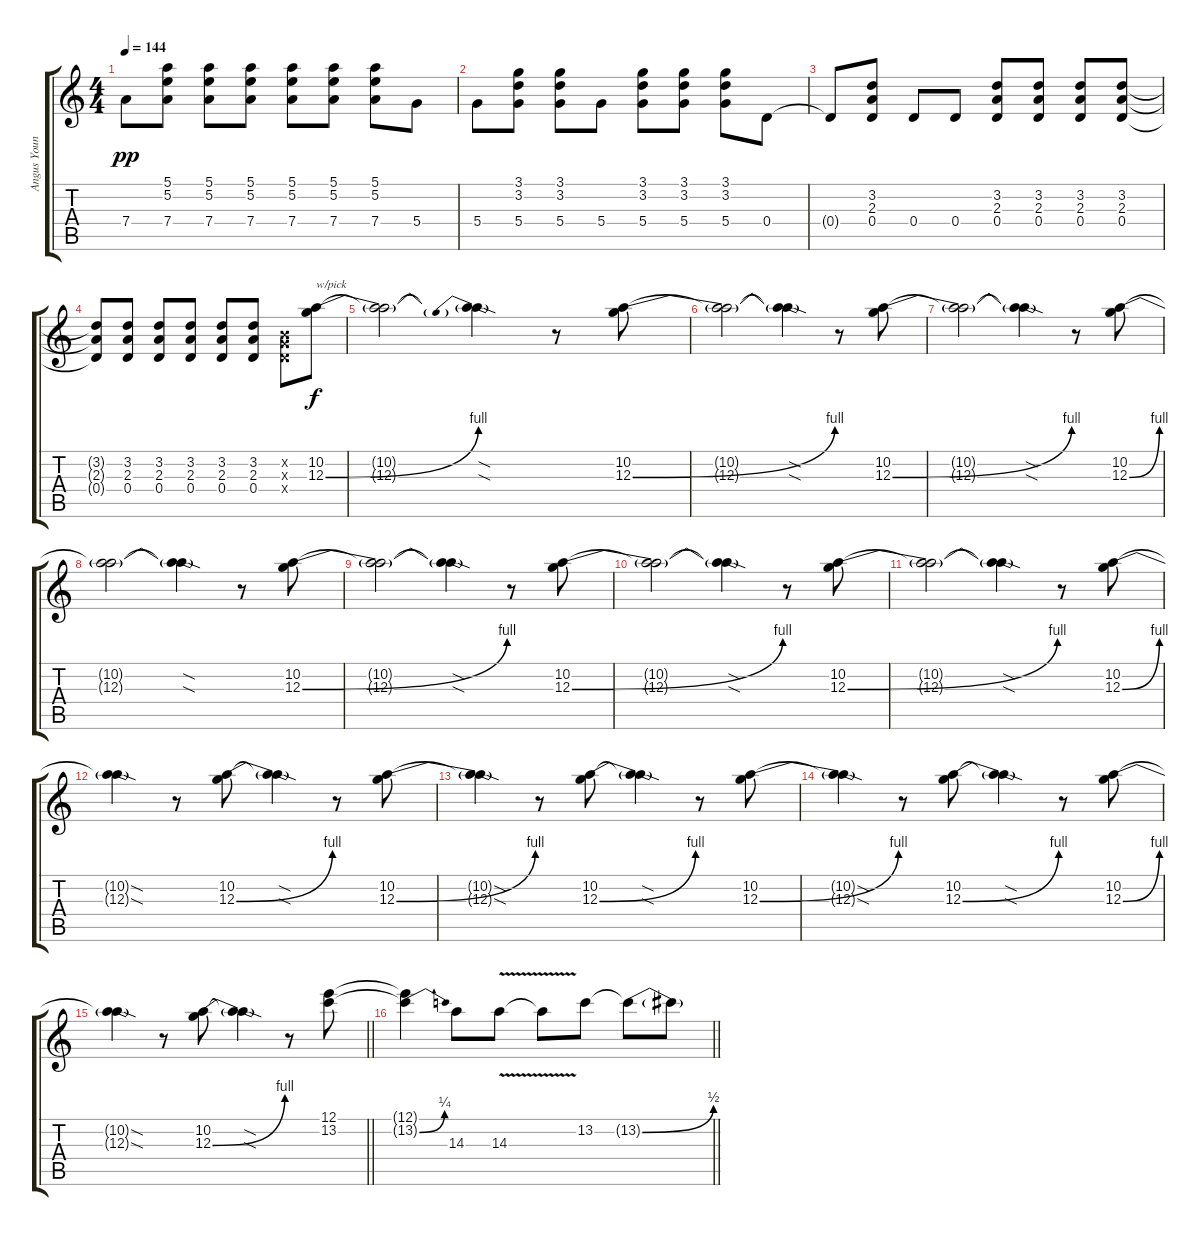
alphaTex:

\track ("Angus Young" "Angus Youn") {instrument overdrivenguitar}
\staff {score tabs}
\tuning (E4 B3 G3 D3 A2 E2) {hide}
\ts (4 4)
\tempo 144
\clef g2
\ks c
7.4.8{dy pp} (5.1 5.2 7.4).8 (5.1 5.2 7.4).8 (5.1 5.2 7.4).8 (5.1 5.2 7.4).8 (5.1 5.2 7.4).8 (5.1 5.2 7.4).8 5.4.8 |
5.4.8 (3.1 3.2 5.4).8 (3.1 3.2 5.4).8 5.4.8 (3.1 3.2 5.4).8 (3.1 3.2 5.4).8 (3.1 3.2 5.4).8 0.4.8 |
0.4{t}.8 (3.2 2.3 0.4).8 0.4.8 0.4.8 (3.2 2.3 0.4).8 (3.2 2.3 0.4).8 (3.2 2.3 0.4).8 (3.2 2.3 0.4).8 |
(3.2{t} 2.3{t} 0.4{t}).8 (3.2 2.3 0.4).8 (3.2 2.3 0.4).8 (3.2 2.3 0.4).8 (3.2 2.3 0.4).8 (3.2 2.3 0.4).8 (0.2{x} 0.3{x} 0.4{x}).8 (10.2 12.3{be (bend 0 0 60 4)}).8{txt "w/pick" dy f} |
(10.2{t} 12.3{t}).2 (10.2{sod t} 12.3{be (prebend 0 4 60 4) sod t}).4 r.8 (10.2 12.3{be (bend 0 0 60 4)}).8 |
(10.2{t} 12.3{t}).2 (10.2{sod t} 12.3{sod t}).4 r.8 (10.2 12.3{be (bend 0 0 60 4)}).8 |
(10.2{t} 12.3{t}).2 (10.2{sod t} 12.3{sod t}).4 r.8 (10.2 12.3{be (bend 0 0 60 4)}).8 |
(10.2{t} 12.3{t}).2 (10.2{sod t} 12.3{sod t}).4 r.8 (10.2 12.3{be (bend 0 0 60 4)}).8 |
(10.2{t} 12.3{t}).2 (10.2{sod t} 12.3{sod t}).4 r.8 (10.2 12.3{be (bend 0 0 60 4)}).8 |
(10.2{t} 12.3{t}).2 (10.2{sod t} 12.3{sod t}).4 r.8 (10.2 12.3{be (bend 0 0 60 4)}).8 |
(10.2{t} 12.3{t}).2 (10.2{sod t} 12.3{sod t}).4 r.8 (10.2 12.3{be (bend 0 0 60 4)}).8 |
(10.2{sod t} 12.3{sod t}).4 r.8 (10.2 12.3{be (bend 0 0 60 4)}).8 (10.2{sod t} 12.3{sod t}).4 r.8 (10.2 12.3{be (bend 0 0 60 4)}).8 |
(10.2{sod t} 12.3{sod t}).4 r.8 (10.2 12.3{be (bend 0 0 60 4)}).8 (10.2{sod t} 12.3{sod t}).4 r.8 (10.2 12.3{be (bend 0 0 60 4)}).8 |
(10.2{sod t} 12.3{sod t}).4 r.8 (10.2 12.3{be (bend 0 0 60 4)}).8 (10.2{sod t} 12.3{sod t}).4 r.8 (10.2 12.3{be (bend 0 0 60 4)}).8 |
\barLineRight lightlight
(10.2{sod t} 12.3{sod t}).4 r.8 (10.2 12.3{be (bend 0 0 60 4)}).8 (10.2{sod t} 12.3{sod t}).4 r.8 (12.1 13.2).8 |
\barLineRight lightlight
(12.1{t} 13.2{be (bend 0 0 60 1) t}).4 14.3.8 14.3{v}.8 14.3{t}.8 13.2.8 13.2{be (bend 0 0 60 2) t}.8 13.2{t}.8
